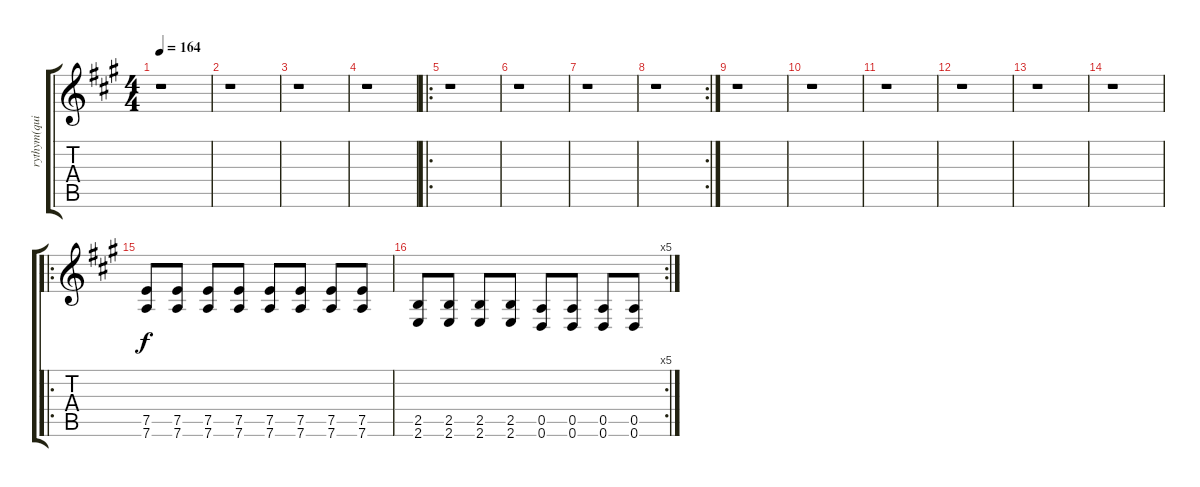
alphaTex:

\track ("rythym(quiet)" "rythym(qui") {instrument distortionguitar}
\staff {score tabs}
\tuning (E4 B3 G3 D3 A2 D2) {hide}
\ts (4 4)
\tempo 164
\clef g2
\ks a
r.1{dy f} |
r.1 |
r.1 |
r.1 |
\ro
r.1 |
r.1 |
r.1 |
\rc 2
r.1 |
r.1 |
r.1 |
r.1 |
r.1 |
r.1 |
r.1 |
\ro
(7.5 7.6).8 (7.5 7.6).8 (7.5 7.6).8 (7.5 7.6).8 (7.5 7.6).8 (7.5 7.6).8 (7.5 7.6).8 (7.5 7.6).8 |
\rc 5
(2.5 2.6).8 (2.5 2.6).8 (2.5 2.6).8 (2.5 2.6).8 (0.5 0.6).8 (0.5 0.6).8 (0.5 0.6).8 (0.5 0.6).8
